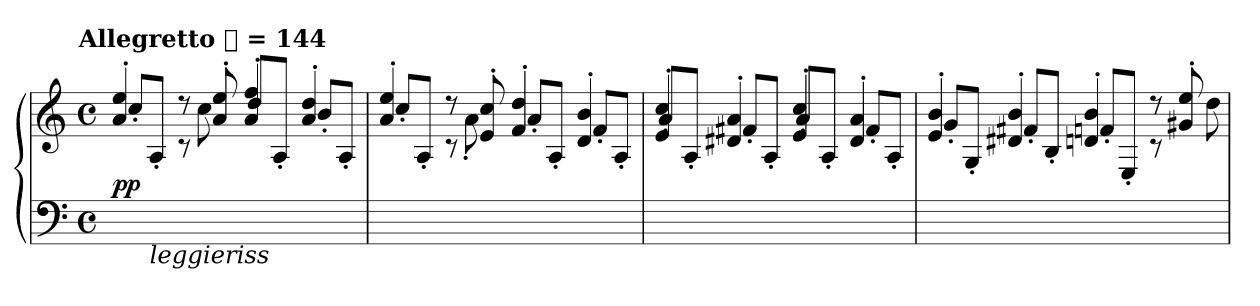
**kern	**kern	**dynam
*part1	*part1	*part1
*staff2	*staff1	*staff1/2
*clefF4	*clefG2	*
*k[]	*k[]	*
!!LO:TX:omd:t=Allegretto 𝅘𝅥 = 144
*M4/4	*M4/4	*
*met(c)	*met(c)	*
*MM116	*MM116	*
=1	=1	=1
*	*^	*
!	!	!	!LO:DY:a=2
*^	*	*	*
1ryy	8ryy	4a'/ 4ee'/	8cc'/L	pp
!	!LO:TX:b:i:t=leggieriss	!	!	!
.	2..ryy	.	8A'/J	.
.	.	8r	8r	.
.	.	8a'/ 8ee'/	8cc\	.
.	.	4a'/ 4ff'/	8dd'/L	.
.	.	.	8A'/J	.
.	.	4a'/ 4dd'/	8b'/L	.
.	.	.	8A'/J	.
*v	*v	*	*	*
=2	=2	=2	=2
1ryy	4a'/ 4ee'/	8cc'/L	.
.	.	8A'/J	.
.	8r	8r	.
.	8e'/ 8cc'/	8a'\	.
.	4f'/ 4dd'/	8a'/L	.
.	.	8A'/J	.
.	4d'/ 4b'/	8f'/L	.
.	.	8A'/J	.
=3	=3	=3	=3
1ryy	4e'/ 4cc'/	8a'/L	.
.	.	8A'/J	.
.	4d#X'/ 4a'/	8f#X'/L	.
.	.	8A'/J	.
.	4e'/ 4cc'/	8a'/L	.
.	.	8A'/J	.
.	4d#'/ 4a'/	8f#'/L	.
.	.	8A'/J	.
=4	=4	=4	=4
1ryy	4e'/ 4b'/	8g'/L	.
.	.	8G'/J	.
.	4d#X'/ 4b'/	8f#X'/L	.
.	.	8B'/J	.
.	4dn'/ 4b'/	8fn'/L	.
.	.	8E'/J	.
.	8r	8r	.
.	8g#X'/ 8ee'/	8dd\	.
*	*v	*v	*
=	=	=
*-	*-	*-
